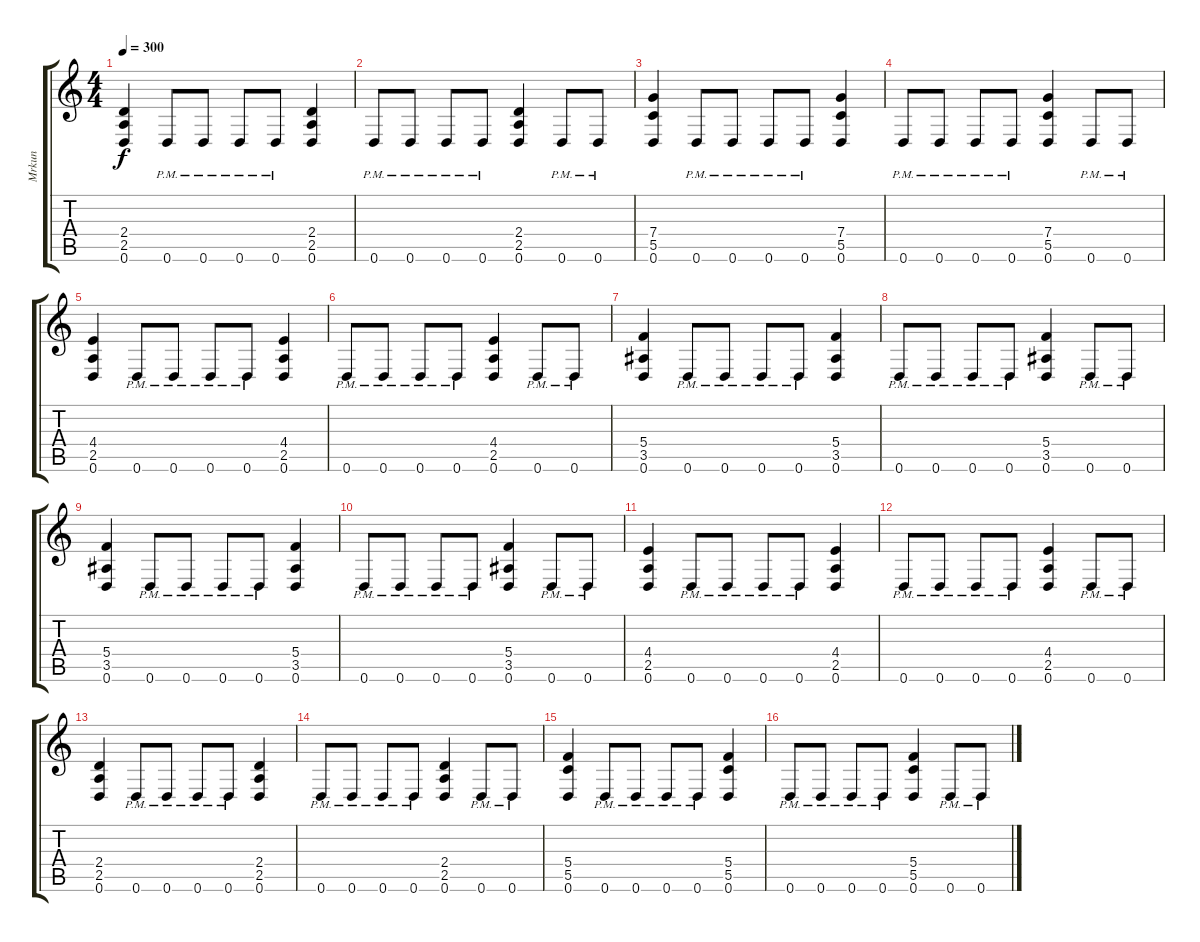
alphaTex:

\track ("Mrkun" "Mrkun") {instrument distortionguitar}
\staff {score tabs}
\tuning (D4 A3 F3 C3 G2 D2) {hide}
\ts (4 4)
\tempo 300
\clef g2
\ks c
(2.4 2.5 0.6).4{dy f} 0.6{pm}.8 0.6{pm}.8 0.6{pm}.8 0.6{pm}.8 (2.4 2.5 0.6).4 |
0.6{pm}.8 0.6{pm}.8 0.6{pm}.8 0.6{pm}.8 (2.4 2.5 0.6).4 0.6{pm}.8 0.6{pm}.8 |
(7.4 5.5 0.6).4 0.6{pm}.8 0.6{pm}.8 0.6{pm}.8 0.6{pm}.8 (7.4 5.5 0.6).4 |
0.6{pm}.8 0.6{pm}.8 0.6{pm}.8 0.6{pm}.8 (7.4 5.5 0.6).4 0.6{pm}.8 0.6{pm}.8 |
(4.4 2.5 0.6).4 0.6{pm}.8 0.6{pm}.8 0.6{pm}.8 0.6{pm}.8 (4.4 2.5 0.6).4 |
0.6{pm}.8 0.6{pm}.8 0.6{pm}.8 0.6{pm}.8 (4.4 2.5 0.6).4 0.6{pm}.8 0.6{pm}.8 |
(5.4 3.5 0.6).4 0.6{pm}.8 0.6{pm}.8 0.6{pm}.8 0.6{pm}.8 (5.4 3.5 0.6).4 |
0.6{pm}.8 0.6{pm}.8 0.6{pm}.8 0.6{pm}.8 (5.4 3.5 0.6).4 0.6{pm}.8 0.6{pm}.8 |
(5.4 3.5 0.6).4 0.6{pm}.8 0.6{pm}.8 0.6{pm}.8 0.6{pm}.8 (5.4 3.5 0.6).4 |
0.6{pm}.8 0.6{pm}.8 0.6{pm}.8 0.6{pm}.8 (5.4 3.5 0.6).4 0.6{pm}.8 0.6{pm}.8 |
(4.4 2.5 0.6).4 0.6{pm}.8 0.6{pm}.8 0.6{pm}.8 0.6{pm}.8 (4.4 2.5 0.6).4 |
0.6{pm}.8 0.6{pm}.8 0.6{pm}.8 0.6{pm}.8 (4.4 2.5 0.6).4 0.6{pm}.8 0.6{pm}.8 |
(2.4 2.5 0.6).4 0.6{pm}.8 0.6{pm}.8 0.6{pm}.8 0.6{pm}.8 (2.4 2.5 0.6).4 |
0.6{pm}.8 0.6{pm}.8 0.6{pm}.8 0.6{pm}.8 (2.4 2.5 0.6).4 0.6{pm}.8 0.6{pm}.8 |
(5.4 5.5 0.6).4 0.6{pm}.8 0.6{pm}.8 0.6{pm}.8 0.6{pm}.8 (5.4 5.5 0.6).4 |
0.6{pm}.8 0.6{pm}.8 0.6{pm}.8 0.6{pm}.8 (5.4 5.5 0.6).4 0.6{pm}.8 0.6{pm}.8
